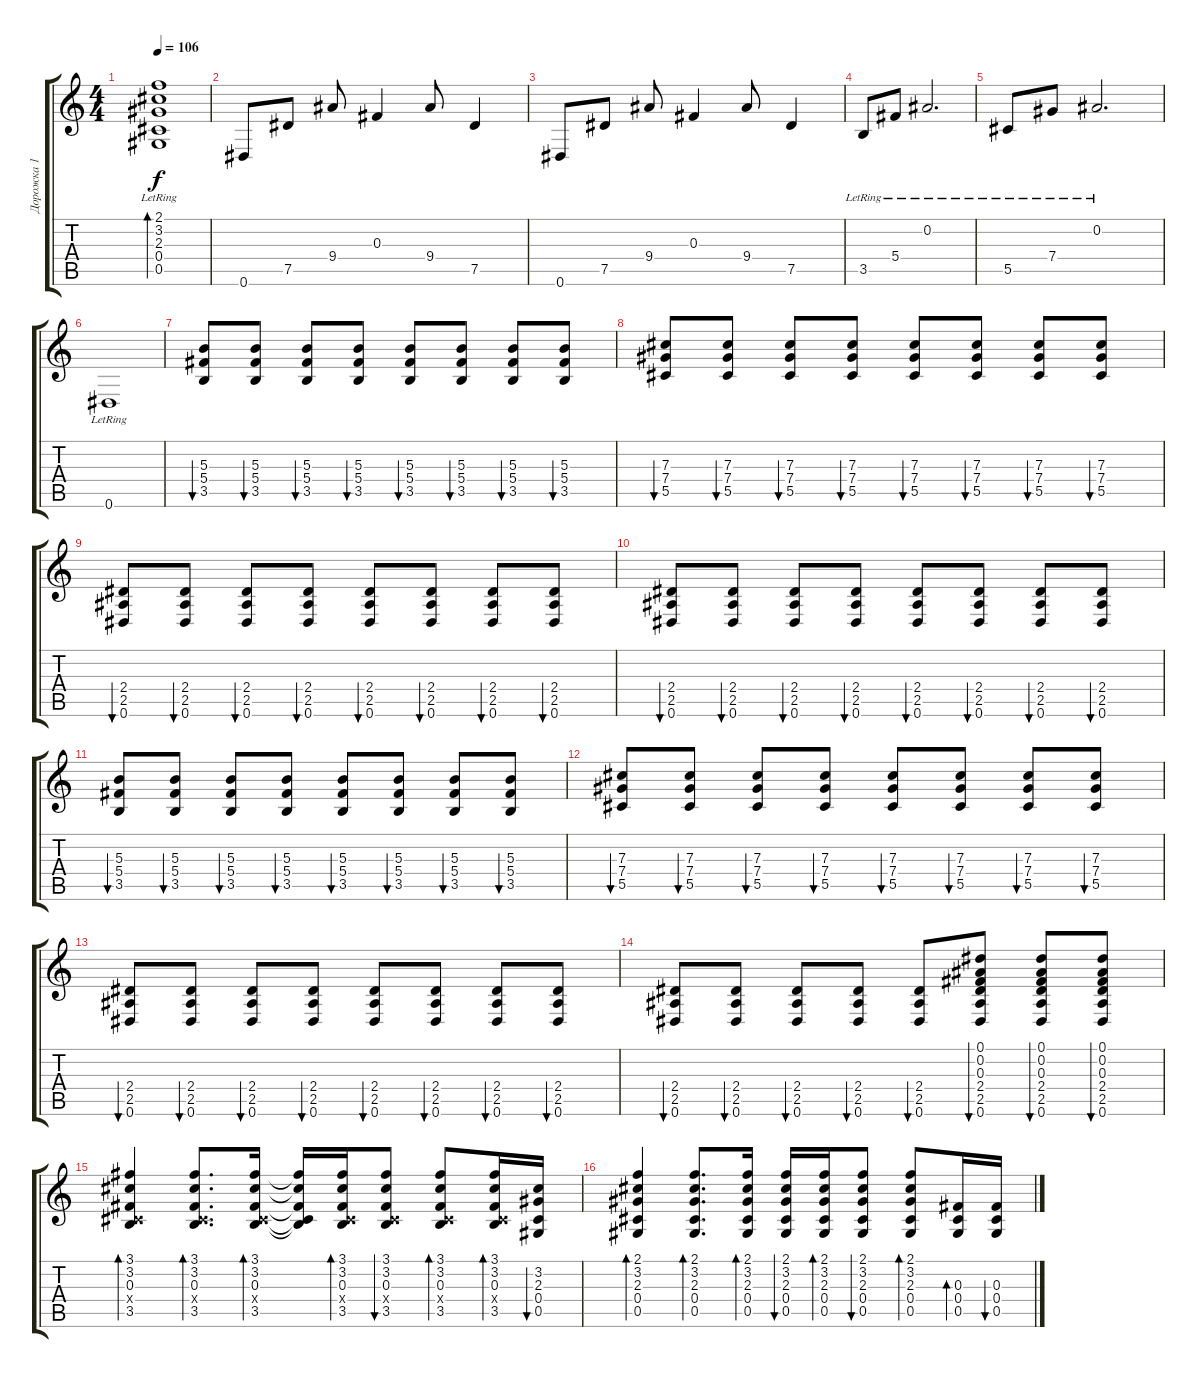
\track ("Дорожка 1" "Дорожка 1") {instrument acousticguitarsteel}
\staff {score tabs}
\tuning (Eb4 Bb3 Gb3 Db3 Ab2 Eb2) {hide}
\ts (4 4)
\tempo 106
\clef g2
\ks c
(2.1 3.2{lr} 2.3{lr} 0.4{lr} 0.5{lr}).1{bd 240 dy f} |
0.6.8 7.5.8 9.4.8 0.3.4 9.4.8 7.5.4 |
0.6.8 7.5.8 9.4.8 0.3.4 9.4.8 7.5.4 |
3.5{lr}.8 5.4{lr}.8 0.2{lr}.2{d} |
5.5{lr}.8 7.4{lr}.8 0.2{lr}.2{d} |
0.6{lr}.1 |
(5.3 5.4 3.5).8{bu 60} (5.3 5.4 3.5).8{bu 60} (5.3 5.4 3.5).8{bu 60} (5.3 5.4 3.5).8{bu 60} (5.3 5.4 3.5).8{bu 60} (5.3 5.4 3.5).8{bu 60} (5.3 5.4 3.5).8{bu 60} (5.3 5.4 3.5).8{bu 60} |
(7.3 7.4 5.5).8{bu 60} (7.3 7.4 5.5).8{bu 60} (7.3 7.4 5.5).8{bu 60} (7.3 7.4 5.5).8{bu 60} (7.3 7.4 5.5).8{bu 60} (7.3 7.4 5.5).8{bu 60} (7.3 7.4 5.5).8{bu 60} (7.3 7.4 5.5).8{bu 60} |
(2.4 2.5 0.6).8{bu 60} (2.4 2.5 0.6).8{bu 60} (2.4 2.5 0.6).8{bu 60} (2.4 2.5 0.6).8{bu 60} (2.4 2.5 0.6).8{bu 60} (2.4 2.5 0.6).8{bu 60} (2.4 2.5 0.6).8{bu 60} (2.4 2.5 0.6).8{bu 60} |
(2.4 2.5 0.6).8{bu 60} (2.4 2.5 0.6).8{bu 60} (2.4 2.5 0.6).8{bu 60} (2.4 2.5 0.6).8{bu 60} (2.4 2.5 0.6).8{bu 60} (2.4 2.5 0.6).8{bu 60} (2.4 2.5 0.6).8{bu 60} (2.4 2.5 0.6).8{bu 60} |
(5.3 5.4 3.5).8{bu 60} (5.3 5.4 3.5).8{bu 60} (5.3 5.4 3.5).8{bu 60} (5.3 5.4 3.5).8{bu 60} (5.3 5.4 3.5).8{bu 60} (5.3 5.4 3.5).8{bu 60} (5.3 5.4 3.5).8{bu 60} (5.3 5.4 3.5).8{bu 60} |
(7.3 7.4 5.5).8{bu 60} (7.3 7.4 5.5).8{bu 60} (7.3 7.4 5.5).8{bu 60} (7.3 7.4 5.5).8{bu 60} (7.3 7.4 5.5).8{bu 60} (7.3 7.4 5.5).8{bu 60} (7.3 7.4 5.5).8{bu 60} (7.3 7.4 5.5).8{bu 60} |
(2.4 2.5 0.6).8{bu 60} (2.4 2.5 0.6).8{bu 60} (2.4 2.5 0.6).8{bu 60} (2.4 2.5 0.6).8{bu 60} (2.4 2.5 0.6).8{bu 60} (2.4 2.5 0.6).8{bu 60} (2.4 2.5 0.6).8{bu 60} (2.4 2.5 0.6).8{bu 60} |
(2.4 2.5 0.6).8{bu 60} (2.4 2.5 0.6).8{bu 60} (2.4 2.5 0.6).8{bu 60} (2.4 2.5 0.6).8{bu 60} (2.4 2.5 0.6).8{bu 60} (0.1 0.2 0.3 2.4 2.5 0.6).8{bu 60} (0.1 0.2 0.3 2.4 2.5 0.6).8{bu 60} (0.1 0.2 0.3 2.4 2.5 0.6).8{bu 60} |
(3.1 3.2 0.3 0.4{x} 3.5).4{bd 240 instrument electricguitarclean} (3.1 3.2 0.3 0.4{x} 3.5).8{d bd 60} (3.1 3.2 0.3 0.4{x} 3.5).16{bd 60} (3.1{t} 3.2{t} 0.3{t} 0.4{t} 3.5{t}).16 (3.1 3.2 0.3 0.4{x} 3.5).16{bd 30} (3.1 3.2 0.3 0.4{x} 3.5).8{bu 30} (3.1 3.2 0.3 0.4{x} 3.5).8{bd 30} (3.1 3.2 0.3 0.4{x} 3.5).16{bd 30} (3.2 2.3 0.4 0.5).16{bu 30} |
(2.1 3.2 2.3 0.4 0.5).4{bd 60} (2.1 3.2 2.3 0.4 0.5).8{d bd 60} (2.1 3.2 2.3 0.4 0.5).16{bd 30} (2.1 3.2 2.3 0.4 0.5).16{bu 30} (2.1 3.2 2.3 0.4 0.5).16{bd 30} (2.1 3.2 2.3 0.4 0.5).8{bu 30} (2.1 3.2 2.3 0.4 0.5).8{bd 60} (0.3 0.4 0.5).16{bd 30} (0.3 0.4 0.5).16{bu 30}
